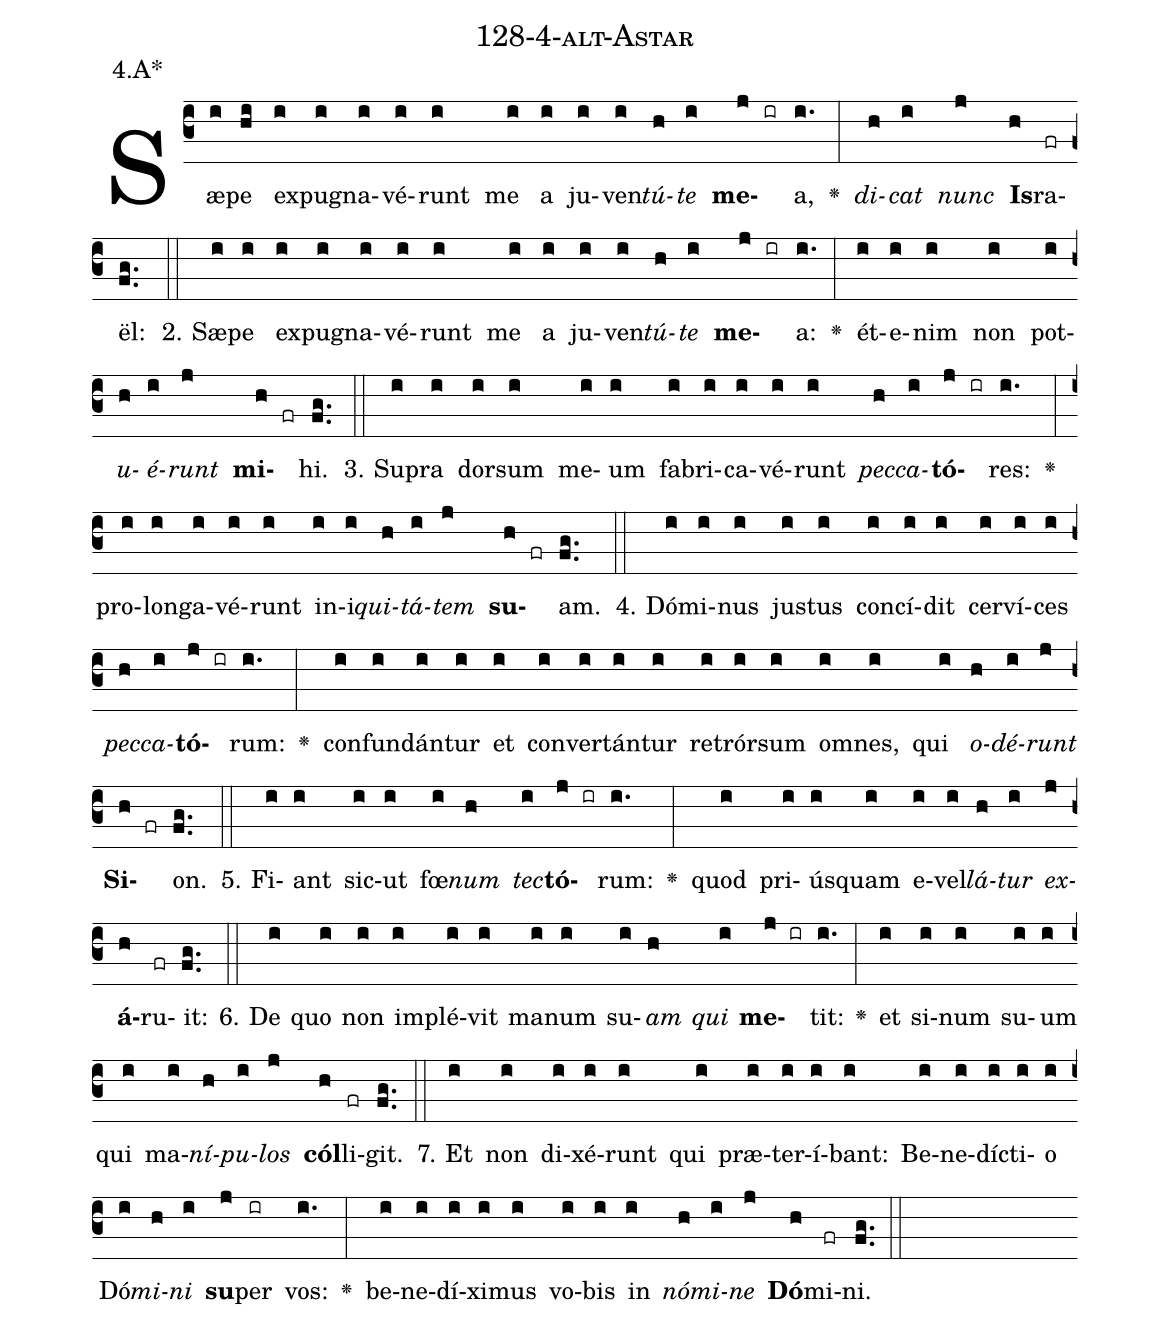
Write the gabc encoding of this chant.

name: 128-4-alt-Astar;
annotation: 4.A*;
%%
(c3)Sæ(i)pe(hi) ex(i)pu(i)gna(i)vé(i)runt(i) me(i) a(i) ju(i)ven(i)<i>tú</i>(h)<i>te</i>(i) <b>me</b>(j ir)a,(i.) <v>\greheightstar</v>(:) <i>di</i>(h)<i>cat</i>(i) <i>nunc</i>(j) <b>Is</b>(h)ra(fr)ël:(fg..) (::)
2. Sæ(i)pe(i) ex(i)pu(i)gna(i)vé(i)runt(i) me(i) a(i) ju(i)ven(i)<i>tú</i>(h)<i>te</i>(i) <b>me</b>(j ir)a:(i.) <v>\greheightstar</v>(:) ét(i)e(i)nim(i) non(i) pot(i)<i>u</i>(h)<i>é</i>(i)<i>runt</i>(j) <b>mi</b>(h fr)hi.(fg..) (::)
3. Su(i)pra(i) dor(i)sum(i) me(i)um(i) fa(i)bri(i)ca(i)vé(i)runt(i) <i>pec</i>(h)<i>ca</i>(i)<b>tó</b>(j ir)res:(i.) <v>\greheightstar</v>(:) pro(i)lon(i)ga(i)vé(i)runt(i) in(i)i(i)<i>qui</i>(h)<i>tá</i>(i)<i>tem</i>(j) <b>su</b>(h fr)am.(fg..) (::)
4. Dó(i)mi(i)nus(i) jus(i)tus(i) con(i)cí(i)dit(i) cer(i)ví(i)ces(i) <i>pec</i>(h)<i>ca</i>(i)<b>tó</b>(j ir)rum:(i.) <v>\greheightstar</v>(:) con(i)fun(i)dán(i)tur(i) et(i) con(i)ver(i)tán(i)tur(i) re(i)trór(i)sum(i) om(i)nes,(i) qui(i) <i>o</i>(h)<i>dé</i>(i)<i>runt</i>(j) <b>Si</b>(h fr)on.(fg..) (::)
5. Fi(i)ant(i) sic(i)ut(i) fœ(i)<i>num</i>(h) <i>tec</i>(i)<b>tó</b>(j ir)rum:(i.) <v>\greheightstar</v>(:) quod(i) pri(i)ús(i)quam(i) e(i)vel(i)<i>lá</i>(h)<i>tur</i>(i) <i>ex</i>(j)<b>á</b>(h)ru(fr)it:(fg..) (::)
6. De(i) quo(i) non(i) im(i)plé(i)vit(i) ma(i)num(i) su(i)<i>am</i>(h) <i>qui</i>(i) <b>me</b>(j ir)tit:(i.) <v>\greheightstar</v>(:) et(i) si(i)num(i) su(i)um(i) qui(i) ma(i)<i>ní</i>(h)<i>pu</i>(i)<i>los</i>(j) <b>cól</b>(h)li(fr)git.(fg..) (::)
7. Et(i) non(i) di(i)xé(i)runt(i) qui(i) præ(i)ter(i)í(i)bant:(i) Be(i)ne(i)díc(i)ti(i)o(i) Dó(i)<i>mi</i>(h)<i>ni</i>(i) <b>su</b>(j)per(ir) vos:(i.) <v>\greheightstar</v>(:) be(i)ne(i)dí(i)xi(i)mus(i) vo(i)bis(i) in(i) <i>nó</i>(h)<i>mi</i>(i)<i>ne</i>(j) <b>Dó</b>(h)mi(fr)ni.(fg..) (::)
